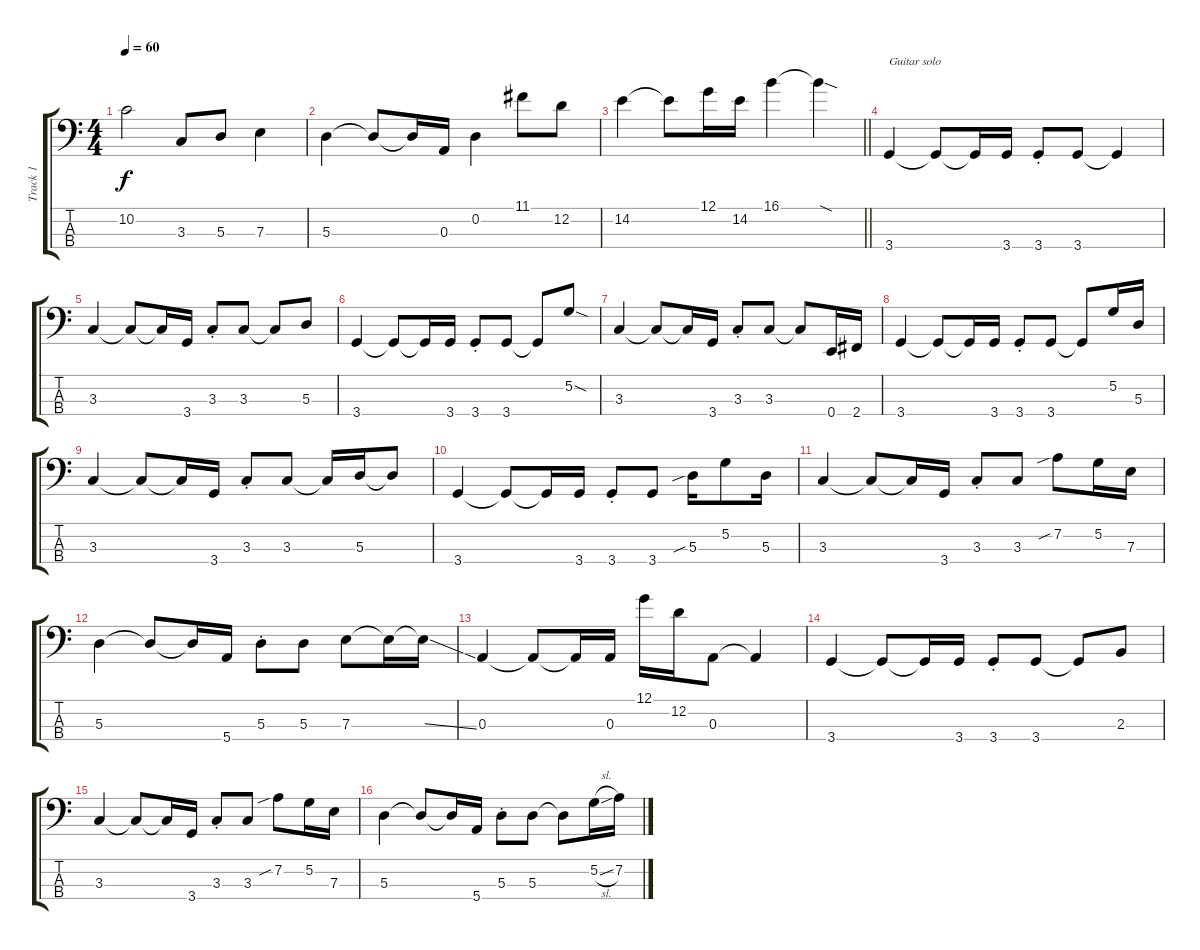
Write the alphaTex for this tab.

\track ("Track 1" "Track 1") {instrument acousticguitarsteel}
\staff {score tabs}
\tuning (G2 D2 A1 E1) {hide}
\ts (4 4)
\tempo 60
\clef f4
\ks c
10.2.2{dy f} 3.3.8 5.3.8 7.3.4 |
5.3.4 5.3{t}.8 5.3{t}.16 0.3.16 0.2.4 11.1.8 12.2.8 |
\barLineRight lightlight
14.2.4 14.2{t}.8 12.1.16 14.2.16 16.1.4 16.1{sod t}.4 |
3.4.4{txt "Guitar solo"} 3.4{t}.8 3.4{t}.16 3.4.16 3.4{st}.8 3.4.8 3.4{t}.4 |
3.3.4 3.3{t}.8 3.3{t}.16 3.4.16 3.3{st}.8 3.3.8 3.3{t}.8 5.3.8 |
3.4.4 3.4{t}.8 3.4{t}.16 3.4.16 3.4{st}.8 3.4.8 3.4{t}.8 5.2{sod}.8 |
3.3.4 3.3{t}.8 3.3{t}.16 3.4.16 3.3{st}.8 3.3.8 3.3{t}.8 0.4.16 2.4.16 |
3.4.4 3.4{t}.8 3.4{t}.16 3.4.16 3.4{st}.8 3.4.8 3.4{t}.8 5.2.16 5.3.16 |
3.3.4 3.3{t}.8 3.3{t}.16 3.4.16 3.3{st}.8 3.3.8 3.3{t}.16 5.3.16 5.3{t}.8 |
3.4.4 3.4{t}.8 3.4{t}.16 3.4.16 3.4{st}.8 3.4.8 5.3{sib}.16 5.2.8 5.3.16 |
3.3.4 3.3{t}.8 3.3{t}.16 3.4.16 3.3{st}.8 3.3.8 7.2{sib}.8 5.2.16 7.3.16 |
5.3.4 5.3{t}.8 5.3{t}.16 5.4.16 5.3{st}.8 5.3.8 7.3.8 7.3{t}.16 7.3{ss t}.16 |
0.3.4 0.3{t}.8 0.3{t}.16 0.3.16 12.1.16 12.2.16 0.3.8 0.3{t}.4 |
3.4.4 3.4{t}.8 3.4{t}.16 3.4.16 3.4{st}.8 3.4.8 3.4{t}.8 2.3.8 |
3.3.4 3.3{t}.8 3.3{t}.16 3.4.16 3.3{st}.8 3.3.8 7.2{sib}.8 5.2.16 7.3.16 |
5.3.4 5.3{t}.8 5.3{t}.16 5.4.16 5.3{st}.8 5.3.8 5.3{t}.8 5.2{sl}.16 7.2.16
